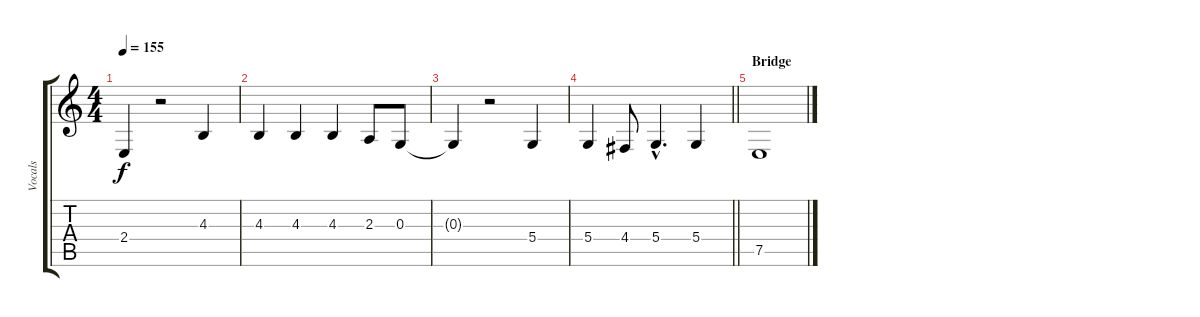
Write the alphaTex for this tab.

\track ("Vocals" "Vocals") {instrument synthbrass1}
\staff {score tabs}
\tuning (E4 B3 G3 D3 A2 E2) {hide}
\ts (4 4)
\tempo 155
\clef g2
\ks c
2.4.4{dy f} r.2 4.3.4 |
4.3.4 4.3.4 4.3.4 2.3.8 0.3.8 |
0.3{t}.4 r.2 5.4.4 |
\barLineRight lightlight
5.4.4 4.4.8 5.4{hac}.4{d} 5.4.4 |
\section ("" "Bridge")
7.5.1
